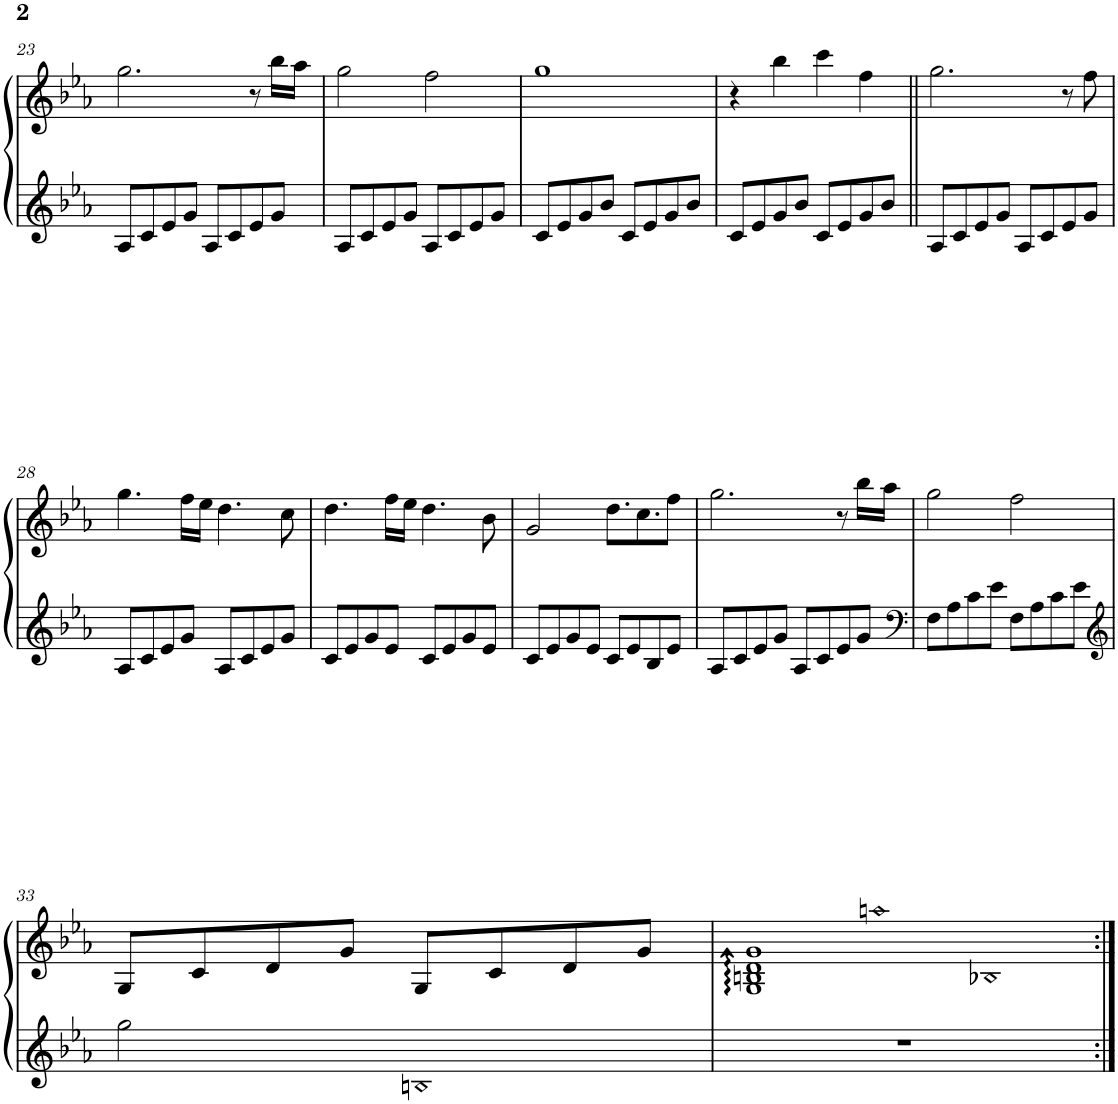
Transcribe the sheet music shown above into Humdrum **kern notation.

**kern	**kern
*part1	*part1
*staff2	*staff1
*I"Harp	*
*I'Hrp.	*
!!LO:PB:g=z
*clefG2	*clefG2
*k[b-e-a-]	*k[b-e-a-]
*M4/4	*M4/4
=23	=23
8A-/L	2.gg\
8c/	.
8e-/	.
8g/J	.
8A-/L	.
8c/	.
8e-/	8r
8g/J	16bb-\LL
.	16aa-\JJ
=24	=24
8A-/L	2gg\
8c/	.
8e-/	.
8g/J	.
8A-/L	2ff\
8c/	.
8e-/	.
8g/J	.
=25	=25
8c/L	1gg
8e-/	.
8g/	.
8b-/J	.
8c/L	.
8e-/	.
8g/	.
8b-/J	.
=26	=26
8c/L	4r
8e-/	.
8g/	4bb-\
8b-/J	.
8c/L	4ccc\
8e-/	.
8g/	4ff\
8b-/J	.
=27||	=27||
8A-/L	2.gg\
8c/	.
8e-/	.
8g/J	.
8A-/L	.
8c/	.
8e-/	8r
8g/J	8ff\
!!LO:LB:g=z
=28	=28
8A-/L	4.gg\
8c/	.
8e-/	.
8g/J	16ff\LL
.	16ee-\JJ
8A-/L	4.dd\
8c/	.
8e-/	.
8g/J	8cc\
=29	=29
8c/L	4.dd\
8e-/	.
8g/	.
8e-/J	16ff\LL
.	16ee-\JJ
8c/L	4.dd\
8e-/	.
8g/	.
8e-/J	8b-\
=30	=30
8c/L	2g/
8e-/	.
8g/	.
8e-/J	.
8c/L	8.dd\L
8e-/	.
.	8.cc\
8B-/	.
8e-/J	8ff\J
=31	=31
8A-/L	2.gg\
8c/	.
8e-/	.
8g/J	.
8A-/L	.
8c/	.
8e-/	8r
8g/J	16bb-\LL
.	16aa-\JJ
=32	=32
*clefF4	*
8F\L	2gg\
8A-\	.
8c\	.
8e-\J	.
8F\L	2ff\
8A-\	.
8c\	.
8e-\J	.
!!LO:LB:g=z
=33	=33
*clefG2	*
2gg\	8G/L
.	8c/
.	8d/
.	8g/J
!LO:N:head=diamond	!
2Bn	8G/L
.	8c/
.	8d/
.	8g/J
=34	=34
*	*^
1r	1G 1Bn 1d 1g	2ryy
!	!	!LO:N:head=open
.	.	4aan
!	!	!LO:N:head=open
.	.	4B-X
*	*v	*v
=:|!	=:|!
*-	*-
